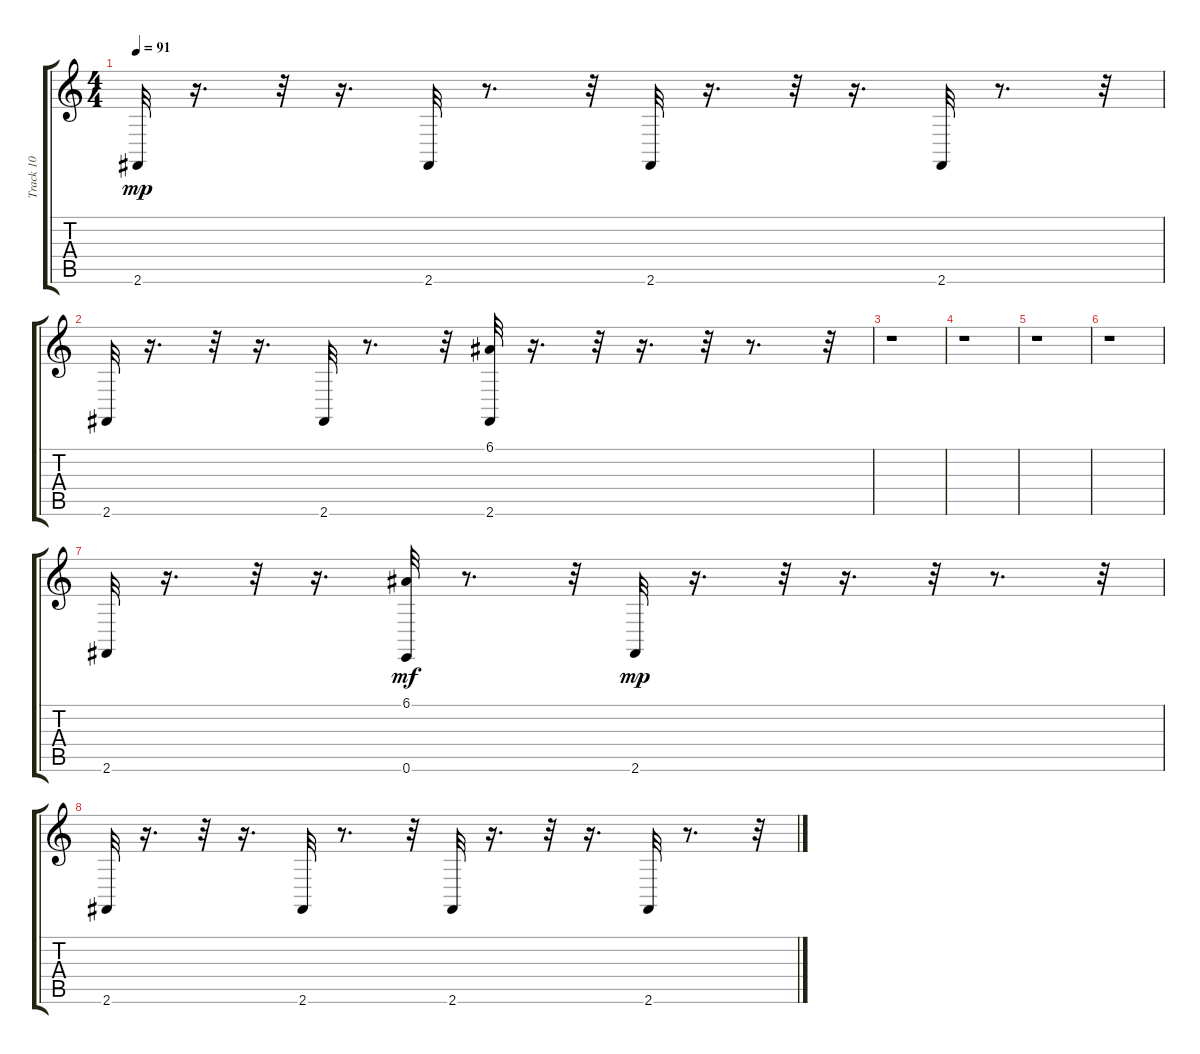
\track ("Track 10" "Track 10") {instrument acousticgrandpiano}
\staff {score tabs}
\tuning (E4 B3 G3 D3 A2 E2) {hide}
\ts (4 4)
\tempo 91
\clef g2
\ks c
2.6.32{dy mp} r.16{d} r.32 r.16{d} 2.6.32 r.8{d} r.32 2.6.32 r.16{d} r.32 r.16{d} 2.6.32 r.8{d} r.32 |
2.6.32 r.16{d} r.32 r.16{d} 2.6.32 r.8{d} r.32 (6.1 2.6).32 r.16{d} r.32 r.16{d} r.32 r.8{d} r.32 |
r.1 |
r.1 |
r.1 |
r.1 |
2.6.32 r.16{d} r.32 r.16{d} (6.1 0.6).32{dy mf} r.8{d} r.32 2.6.32{dy mp} r.16{d} r.32 r.16{d} r.32 r.8{d} r.32 |
2.6.32 r.16{d} r.32 r.16{d} 2.6.32 r.8{d} r.32 2.6.32 r.16{d} r.32 r.16{d} 2.6.32 r.8{d} r.32
